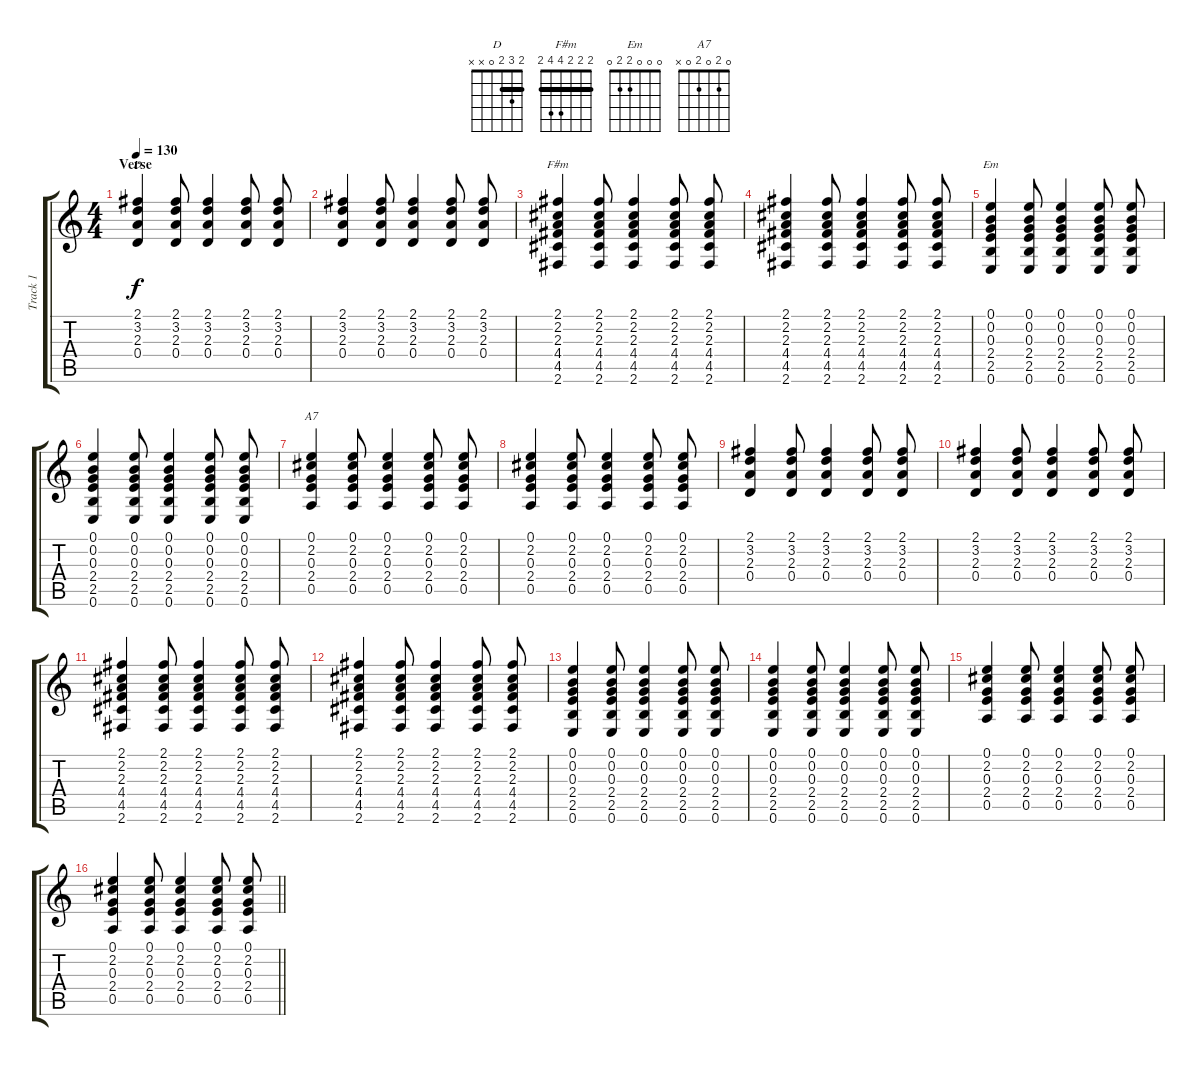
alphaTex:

\track ("Track 1" "Track 1") {instrument distortionguitar}
\staff {score tabs}
\tuning (E4 B3 G3 D3 A2 E2) {hide}
\chord ("D" 2 3 2 0 x x) {barre 2}
\chord ("F#m" 2 2 2 4 4 2) {barre 2}
\chord ("Em" 0 0 0 2 2 0)
\chord ("A7" 0 2 0 2 0 x)
\ts (4 4)
\section ("" "Verse")
\tempo 130
\clef g2
\ks c
(2.1 3.2 2.3 0.4).4{ch "D" dy f} (2.1 3.2 2.3 0.4).8 (2.1 3.2 2.3 0.4).4 (2.1 3.2 2.3 0.4).8 (2.1 3.2 2.3 0.4).8 |
(2.1 3.2 2.3 0.4).4 (2.1 3.2 2.3 0.4).8 (2.1 3.2 2.3 0.4).4 (2.1 3.2 2.3 0.4).8 (2.1 3.2 2.3 0.4).8 |
(2.1 2.2 2.3 4.4 4.5 2.6).4{ch "F#m"} (2.1 2.2 2.3 4.4 4.5 2.6).8 (2.1 2.2 2.3 4.4 4.5 2.6).4 (2.1 2.2 2.3 4.4 4.5 2.6).8 (2.1 2.2 2.3 4.4 4.5 2.6).8 |
(2.1 2.2 2.3 4.4 4.5 2.6).4 (2.1 2.2 2.3 4.4 4.5 2.6).8 (2.1 2.2 2.3 4.4 4.5 2.6).4 (2.1 2.2 2.3 4.4 4.5 2.6).8 (2.1 2.2 2.3 4.4 4.5 2.6).8 |
(0.1 0.2 0.3 2.4 2.5 0.6).4{ch "Em"} (0.1 0.2 0.3 2.4 2.5 0.6).8 (0.1 0.2 0.3 2.4 2.5 0.6).4 (0.1 0.2 0.3 2.4 2.5 0.6).8 (0.1 0.2 0.3 2.4 2.5 0.6).8 |
(0.1 0.2 0.3 2.4 2.5 0.6).4 (0.1 0.2 0.3 2.4 2.5 0.6).8 (0.1 0.2 0.3 2.4 2.5 0.6).4 (0.1 0.2 0.3 2.4 2.5 0.6).8 (0.1 0.2 0.3 2.4 2.5 0.6).8 |
(0.1 2.2 0.3 2.4 0.5).4{ch "A7"} (0.1 2.2 0.3 2.4 0.5).8 (0.1 2.2 0.3 2.4 0.5).4 (0.1 2.2 0.3 2.4 0.5).8 (0.1 2.2 0.3 2.4 0.5).8 |
(0.1 2.2 0.3 2.4 0.5).4 (0.1 2.2 0.3 2.4 0.5).8 (0.1 2.2 0.3 2.4 0.5).4 (0.1 2.2 0.3 2.4 0.5).8 (0.1 2.2 0.3 2.4 0.5).8 |
(2.1 3.2 2.3 0.4).4 (2.1 3.2 2.3 0.4).8 (2.1 3.2 2.3 0.4).4 (2.1 3.2 2.3 0.4).8 (2.1 3.2 2.3 0.4).8 |
(2.1 3.2 2.3 0.4).4 (2.1 3.2 2.3 0.4).8 (2.1 3.2 2.3 0.4).4 (2.1 3.2 2.3 0.4).8 (2.1 3.2 2.3 0.4).8 |
(2.1 2.2 2.3 4.4 4.5 2.6).4 (2.1 2.2 2.3 4.4 4.5 2.6).8 (2.1 2.2 2.3 4.4 4.5 2.6).4 (2.1 2.2 2.3 4.4 4.5 2.6).8 (2.1 2.2 2.3 4.4 4.5 2.6).8 |
(2.1 2.2 2.3 4.4 4.5 2.6).4 (2.1 2.2 2.3 4.4 4.5 2.6).8 (2.1 2.2 2.3 4.4 4.5 2.6).4 (2.1 2.2 2.3 4.4 4.5 2.6).8 (2.1 2.2 2.3 4.4 4.5 2.6).8 |
(0.1 0.2 0.3 2.4 2.5 0.6).4 (0.1 0.2 0.3 2.4 2.5 0.6).8 (0.1 0.2 0.3 2.4 2.5 0.6).4 (0.1 0.2 0.3 2.4 2.5 0.6).8 (0.1 0.2 0.3 2.4 2.5 0.6).8 |
(0.1 0.2 0.3 2.4 2.5 0.6).4 (0.1 0.2 0.3 2.4 2.5 0.6).8 (0.1 0.2 0.3 2.4 2.5 0.6).4 (0.1 0.2 0.3 2.4 2.5 0.6).8 (0.1 0.2 0.3 2.4 2.5 0.6).8 |
(0.1 2.2 0.3 2.4 0.5).4 (0.1 2.2 0.3 2.4 0.5).8 (0.1 2.2 0.3 2.4 0.5).4 (0.1 2.2 0.3 2.4 0.5).8 (0.1 2.2 0.3 2.4 0.5).8 |
\barLineRight lightlight
(0.1 2.2 0.3 2.4 0.5).4 (0.1 2.2 0.3 2.4 0.5).8 (0.1 2.2 0.3 2.4 0.5).4 (0.1 2.2 0.3 2.4 0.5).8 (0.1 2.2 0.3 2.4 0.5).8
